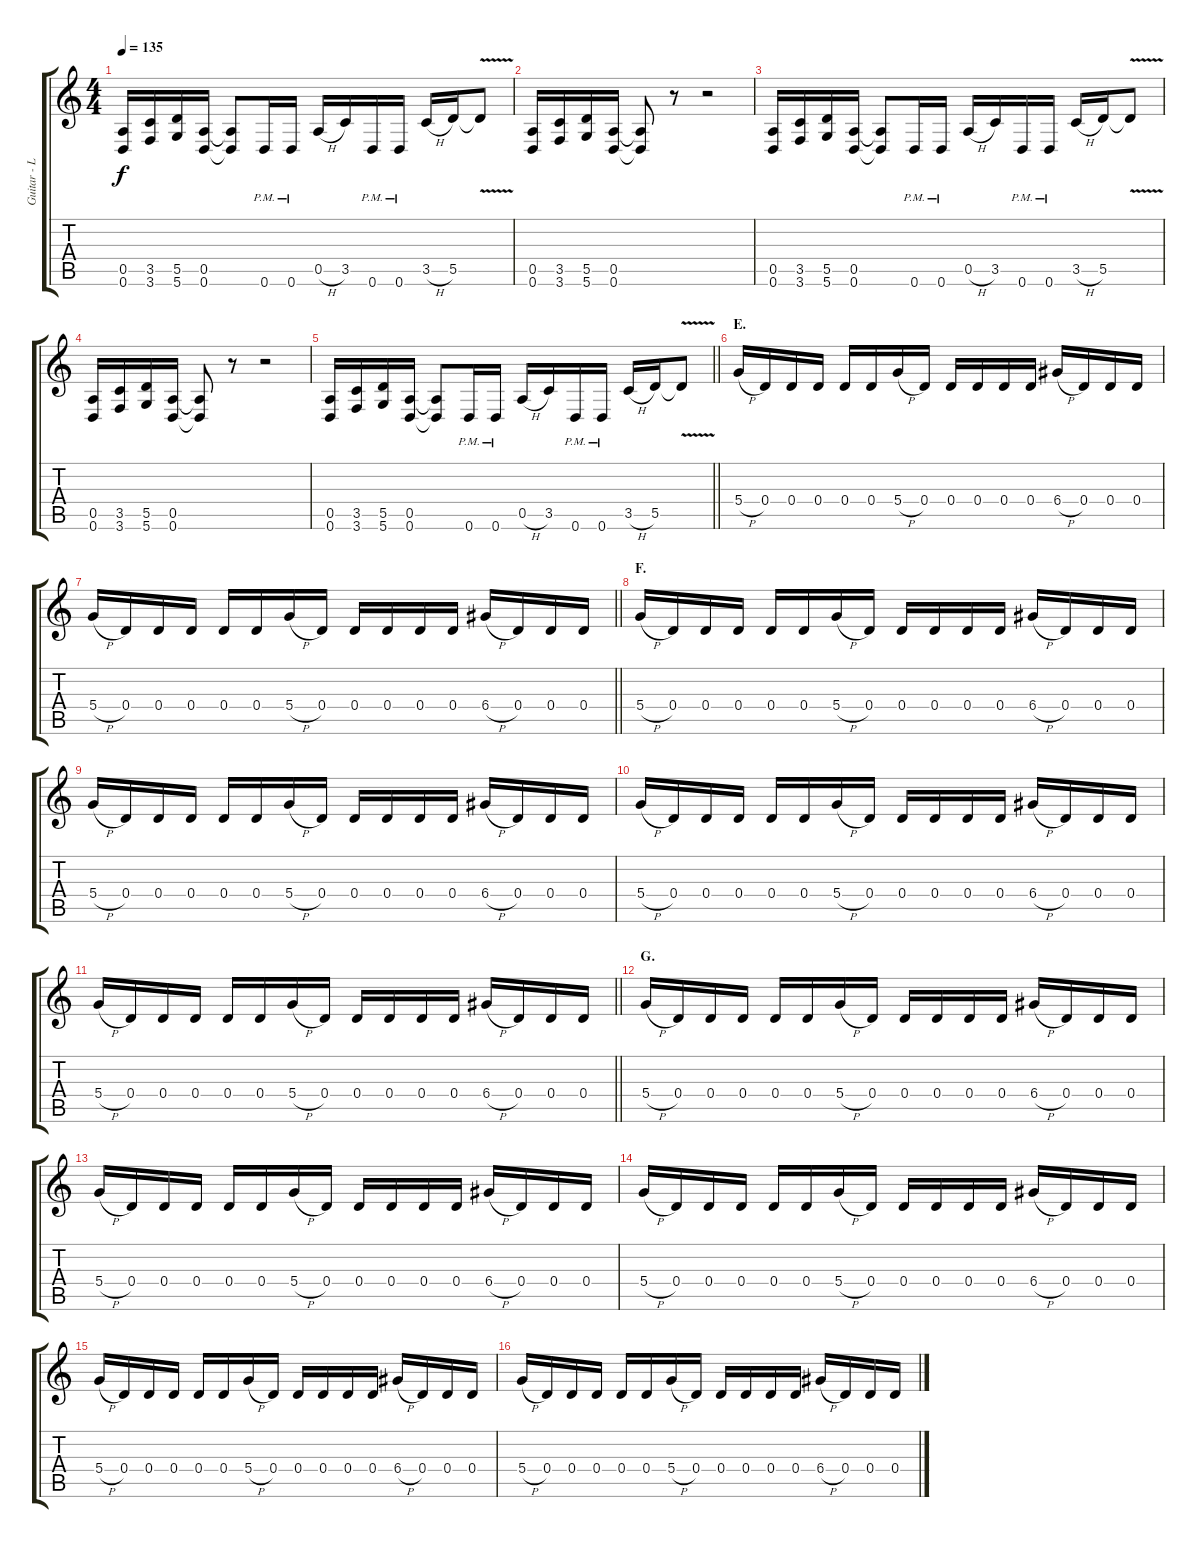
\track ("Guitar - Left" "Guitar - L") {instrument distortionguitar}
\staff {score tabs}
\tuning (E4 B3 G3 D3 A2 D2) {hide}
\ts (4 4)
\tempo 135
\clef g2
\ks c
(0.5 0.6).16{dy f} (3.5 3.6).16 (5.5 5.6).16 (0.5 0.6).16 (0.5{t} 0.6{t}).8 0.6{pm}.16 0.6{pm}.16 0.5{h}.16 3.5.16 0.6{pm}.16 0.6{pm}.16 3.5{h}.16 5.5.16 5.5{v t}.8 |
(0.5 0.6).16 (3.5 3.6).16 (5.5 5.6).16 (0.5 0.6).16 (0.5{t} 0.6{t}).8 r.8 r.2 |
(0.5 0.6).16 (3.5 3.6).16 (5.5 5.6).16 (0.5 0.6).16 (0.5{t} 0.6{t}).8 0.6{pm}.16 0.6{pm}.16 0.5{h}.16 3.5.16 0.6{pm}.16 0.6{pm}.16 3.5{h}.16 5.5.16 5.5{v t}.8 |
(0.5 0.6).16 (3.5 3.6).16 (5.5 5.6).16 (0.5 0.6).16 (0.5{t} 0.6{t}).8 r.8 r.2 |
\barLineRight lightlight
(0.5 0.6).16 (3.5 3.6).16 (5.5 5.6).16 (0.5 0.6).16 (0.5{t} 0.6{t}).8 0.6{pm}.16 0.6{pm}.16 0.5{h}.16 3.5.16 0.6{pm}.16 0.6{pm}.16 3.5{h}.16 5.5.16 5.5{v t}.8 |
\section ("" "E.")
5.4{h}.16 0.4.16 0.4.16 0.4.16 0.4.16 0.4.16 5.4{h}.16 0.4.16 0.4.16 0.4.16 0.4.16 0.4.16 6.4{h}.16 0.4.16 0.4.16 0.4.16 |
\barLineRight lightlight
5.4{h}.16 0.4.16 0.4.16 0.4.16 0.4.16 0.4.16 5.4{h}.16 0.4.16 0.4.16 0.4.16 0.4.16 0.4.16 6.4{h}.16 0.4.16 0.4.16 0.4.16 |
\section ("" "F.")
5.4{h}.16 0.4.16 0.4.16 0.4.16 0.4.16 0.4.16 5.4{h}.16 0.4.16 0.4.16 0.4.16 0.4.16 0.4.16 6.4{h}.16 0.4.16 0.4.16 0.4.16 |
5.4{h}.16 0.4.16 0.4.16 0.4.16 0.4.16 0.4.16 5.4{h}.16 0.4.16 0.4.16 0.4.16 0.4.16 0.4.16 6.4{h}.16 0.4.16 0.4.16 0.4.16 |
5.4{h}.16 0.4.16 0.4.16 0.4.16 0.4.16 0.4.16 5.4{h}.16 0.4.16 0.4.16 0.4.16 0.4.16 0.4.16 6.4{h}.16 0.4.16 0.4.16 0.4.16 |
\barLineRight lightlight
5.4{h}.16 0.4.16 0.4.16 0.4.16 0.4.16 0.4.16 5.4{h}.16 0.4.16 0.4.16 0.4.16 0.4.16 0.4.16 6.4{h}.16 0.4.16 0.4.16 0.4.16 |
\section ("" "G.")
5.4{h}.16 0.4.16 0.4.16 0.4.16 0.4.16 0.4.16 5.4{h}.16 0.4.16 0.4.16 0.4.16 0.4.16 0.4.16 6.4{h}.16 0.4.16 0.4.16 0.4.16 |
5.4{h}.16 0.4.16 0.4.16 0.4.16 0.4.16 0.4.16 5.4{h}.16 0.4.16 0.4.16 0.4.16 0.4.16 0.4.16 6.4{h}.16 0.4.16 0.4.16 0.4.16 |
5.4{h}.16 0.4.16 0.4.16 0.4.16 0.4.16 0.4.16 5.4{h}.16 0.4.16 0.4.16 0.4.16 0.4.16 0.4.16 6.4{h}.16 0.4.16 0.4.16 0.4.16 |
5.4{h}.16 0.4.16 0.4.16 0.4.16 0.4.16 0.4.16 5.4{h}.16 0.4.16 0.4.16 0.4.16 0.4.16 0.4.16 6.4{h}.16 0.4.16 0.4.16 0.4.16 |
5.4{h}.16 0.4.16 0.4.16 0.4.16 0.4.16 0.4.16 5.4{h}.16 0.4.16 0.4.16 0.4.16 0.4.16 0.4.16 6.4{h}.16 0.4.16 0.4.16 0.4.16
